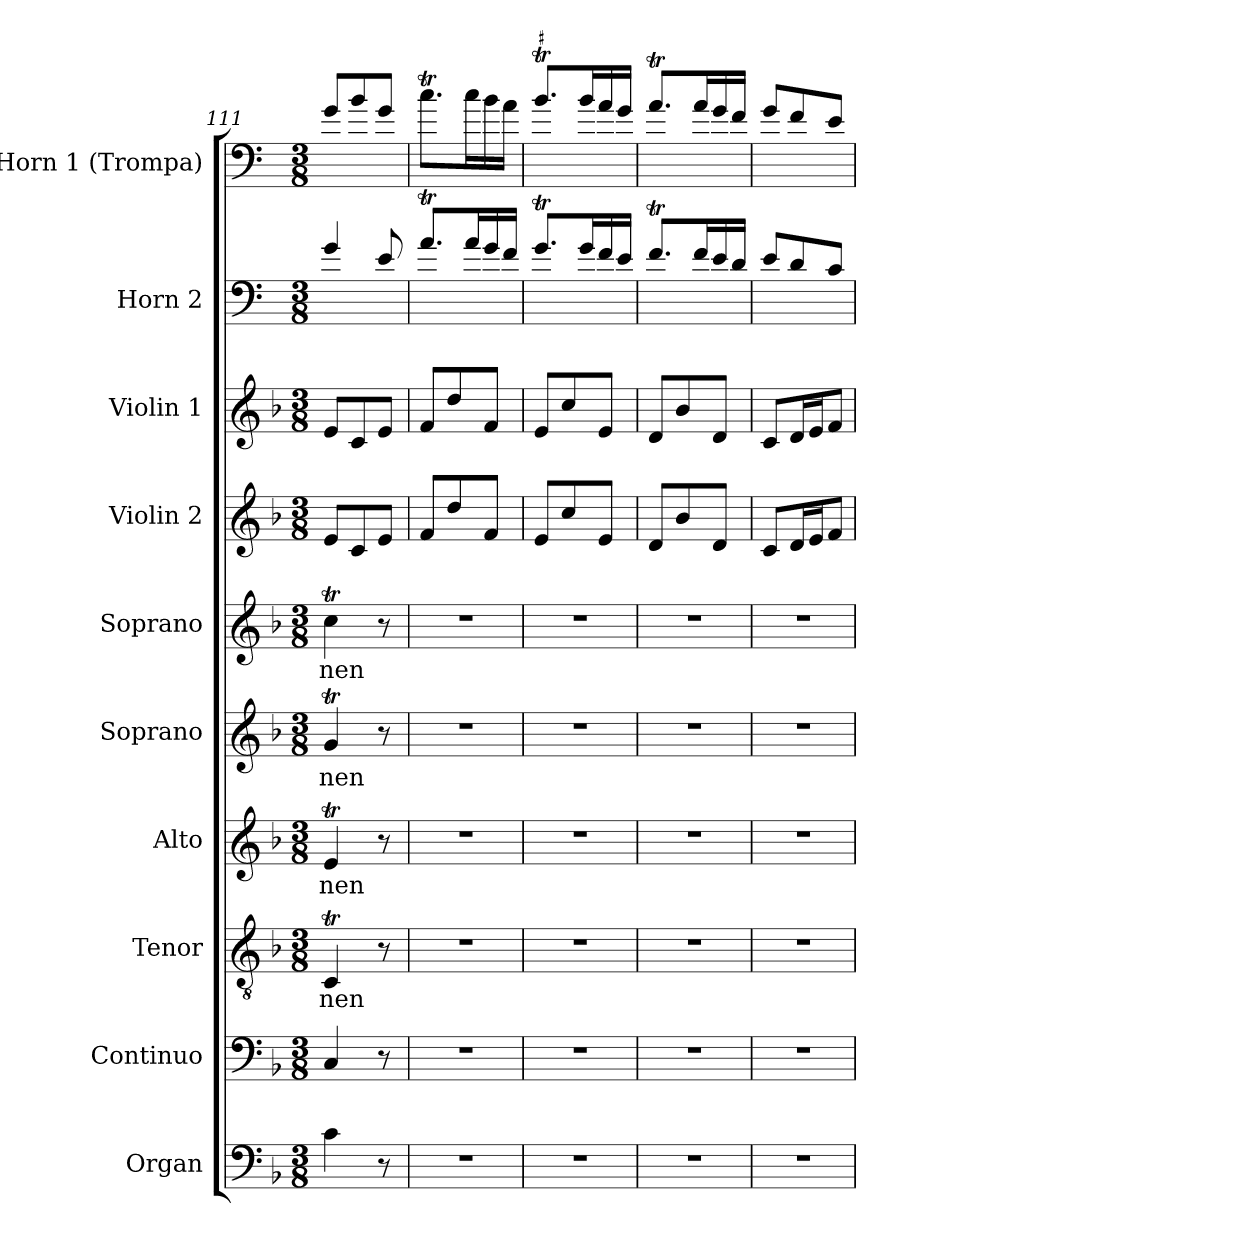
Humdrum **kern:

**kern	**kern	**kern	**text	**kern	**text	**kern	**text	**kern	**text	**kern	**kern	**kern	**kern
*part10	*part9	*part8	*part8	*part7	*part7	*part6	*part6	*part5	*part5	*part4	*part3	*part2	*part1
*staff10	*staff9	*staff8	*staff8	*staff7	*staff7	*staff6	*staff6	*staff5	*staff5	*staff4	*staff3	*staff2	*staff1
*I"Organ	*I"Continuo	*I"Tenor	*	*I"Alto	*	*I"Soprano	*	*I"Soprano	*	*I"Violin 2	*I"Violin 1	*I"Horn  2	*I"Horn  1 (Trompa)
*I'Org.	*I'Cont.	*I'T.	*	*I'A.	*	*I'S.	*	*I'S.	*	*I'Vln. 2	*I'Vln. 1	*I'Hn.	*I'Hn.
*clefF4	*clefF4	*clefGv2	*	*clefG2	*	*clefG2	*	*clefG2	*	*clefG2	*clefG2	*clefF4	*clefF4
*	*	*ITrd7c12	*	*	*	*	*	*	*	*	*	*ITrd4c7	*ITrd4c7
*k[b-]	*k[b-]	*k[b-]	*	*k[b-]	*	*k[b-]	*	*k[b-]	*	*k[b-]	*k[b-]	*k[b-]	*k[b-]
*M3/8	*M3/8	*M3/8	*	*M3/8	*	*M3/8	*	*M3/8	*	*M3/8	*M3/8	*M3/8	*M3/8
=111	=111	=111	=111	=111	=111	=111	=111	=111	=111	=111	=111	=111	=111
!	!	!	!LO:LY:b	!	!LO:LY:b	!	!LO:LY:b	!	!LO:LY:b	!	!	!	!
4c\	4C/	4CCT/	-nen	4et/	-nen	4gT/	-nen	4ccT\	-nen	8e/L	8e/L	4c/	8c/L
.	.	.	.	.	.	.	.	.	.	8c/	8c/	.	8e/
8r	8r	8r	.	8r	.	8r	.	8r	.	8e/J	8e/J	8A/	8c/J
=112	=112	=112	=112	=112	=112	=112	=112	=112	=112	=112	=112	=112	=112
4.r	4.r	4.r	.	4.r	.	4.r	.	4.r	.	8f/L	8f/L	8.dT/L	8.fT\L
.	.	.	.	.	.	.	.	.	.	8dd/	8dd/	.	.
.	.	.	.	.	.	.	.	.	.	.	.	16d/L	16f\L
.	.	.	.	.	.	.	.	.	.	8f/J	8f/J	16c/	16e\
.	.	.	.	.	.	.	.	.	.	.	.	16B-/JJ	16d\JJ
=113	=113	=113	=113	=113	=113	=113	=113	=113	=113	=113	=113	=113	=113
4.r	4.r	4.r	.	4.r	.	4.r	.	4.r	.	8e/L	8e/L	8.cT/L	8.eT/L
.	.	.	.	.	.	.	.	.	.	8cc/	8cc/	.	.
.	.	.	.	.	.	.	.	.	.	.	.	16c/L	16e/L
.	.	.	.	.	.	.	.	.	.	8e/J	8e/J	16B-/	16d/
.	.	.	.	.	.	.	.	.	.	.	.	16A/JJ	16c/JJ
!!LO:PB:g=z
=114	=114	=114	=114	=114	=114	=114	=114	=114	=114	=114	=114	=114	=114
4.r	4.r	4.r	.	4.r	.	4.r	.	4.r	.	8d/L	8d/L	8.B-T/L	8.dT/L
.	.	.	.	.	.	.	.	.	.	8b-/	8b-/	.	.
.	.	.	.	.	.	.	.	.	.	.	.	16B-/L	16d/L
.	.	.	.	.	.	.	.	.	.	8d/J	8d/J	16A/	16c/
.	.	.	.	.	.	.	.	.	.	.	.	16G/JJ	16B-/JJ
=115	=115	=115	=115	=115	=115	=115	=115	=115	=115	=115	=115	=115	=115
4.r	4.r	4.r	.	4.r	.	4.r	.	4.r	.	8c/L	8c/L	8A/L	8c/L
.	.	.	.	.	.	.	.	.	.	16d/L	16d/L	8G/	8B-/
.	.	.	.	.	.	.	.	.	.	16e/J	16e/J	.	.
.	.	.	.	.	.	.	.	.	.	8f/J	8f/J	8F/J	8A/J
=	=	=	=	=	=	=	=	=	=	=	=	=	=
*-	*-	*-	*-	*-	*-	*-	*-	*-	*-	*-	*-	*-	*-
